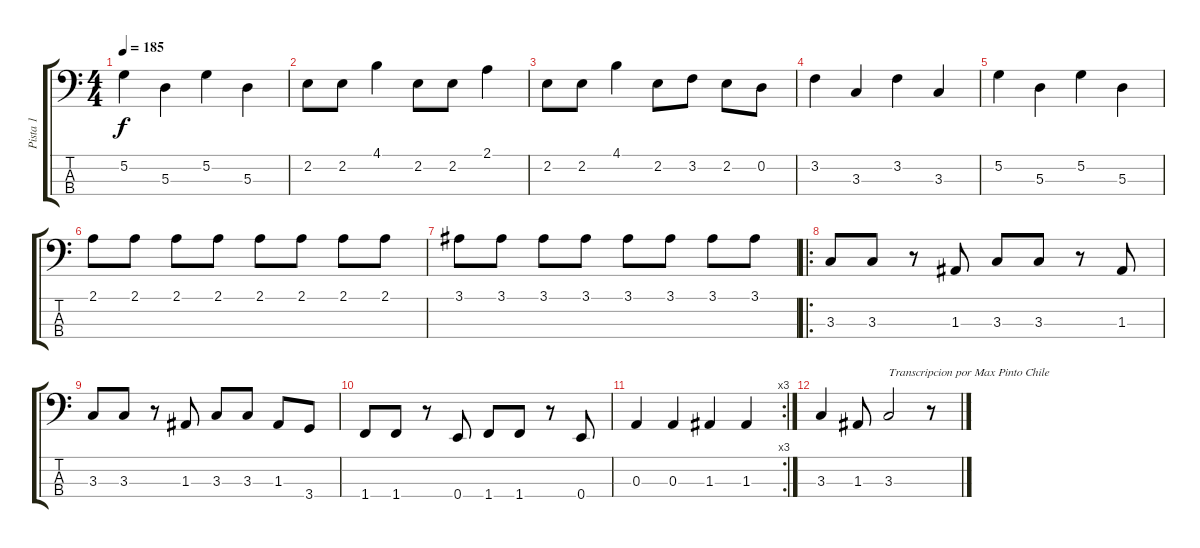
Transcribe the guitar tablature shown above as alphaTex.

\track ("Pista 1" "Pista 1") {instrument electricbasspick}
\staff {score tabs}
\tuning (G2 D2 A1 E1) {hide}
\ts (4 4)
\tempo 185
\clef f4
\ks c
5.2.4{dy f} 5.3.4 5.2.4 5.3.4 |
2.2.8 2.2.8 4.1.4 2.2.8 2.2.8 2.1.4 |
2.2.8 2.2.8 4.1.4 2.2.8 3.2.8 2.2.8 0.2.8 |
3.2.4 3.3.4 3.2.4 3.3.4 |
5.2.4 5.3.4 5.2.4 5.3.4 |
2.1.8 2.1.8 2.1.8 2.1.8 2.1.8 2.1.8 2.1.8 2.1.8 |
3.1.8 3.1.8 3.1.8 3.1.8 3.1.8 3.1.8 3.1.8 3.1.8 |
\ro
3.3.8 3.3.8 r.8 1.3.8 3.3.8 3.3.8 r.8 1.3.8 |
3.3.8 3.3.8 r.8 1.3.8 3.3.8 3.3.8 1.3.8 3.4.8 |
1.4.8 1.4.8 r.8 0.4.8 1.4.8 1.4.8 r.8 0.4.8 |
\rc 3
0.3.4 0.3.4 1.3.4 1.3.4 |
3.3.4 1.3.8 3.3.2{txt "Transcripcion por Max Pinto Chile"} r.8
